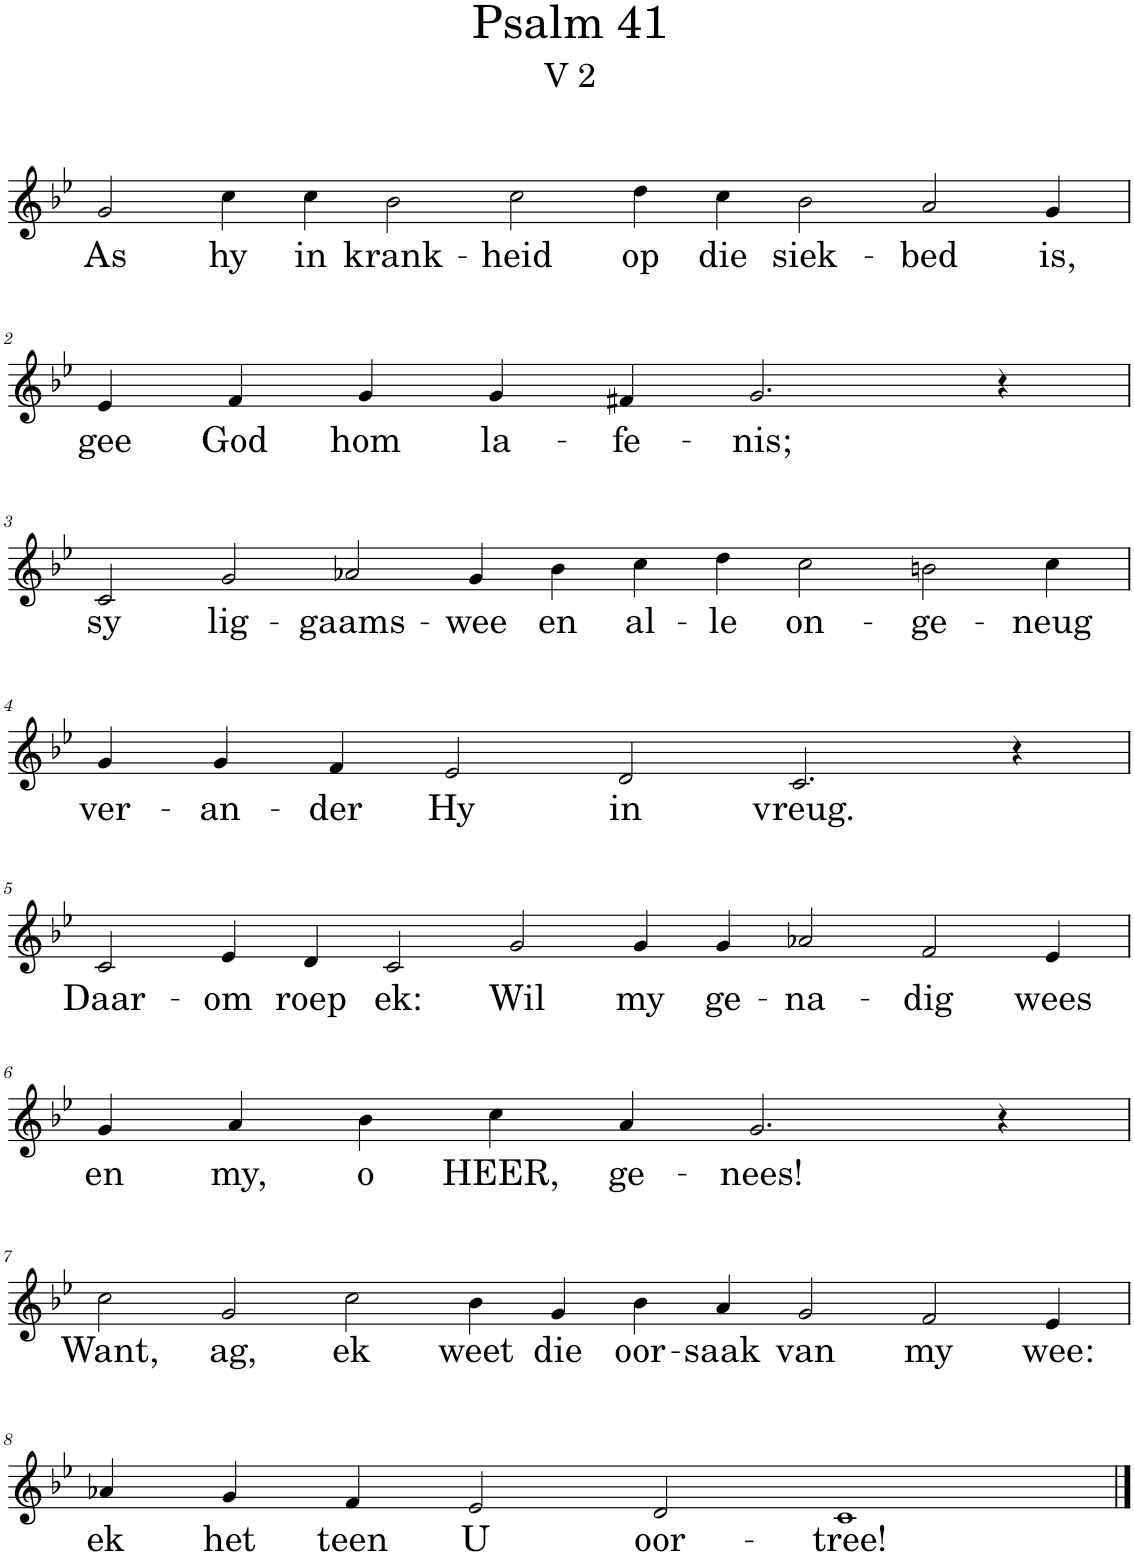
**kern	**text
*part1	*part1
*staff1	*staff1
*I"Pipe Organ	*
*I'Org.	*
*clefG2	*
*k[b-e-]	*
*M15/4	*
=1	=1
!	!LO:LY:b
2g/	As
!	!LO:LY:b
4cc\	hy
!	!LO:LY:b
4cc\	in
!	!LO:LY:b
2b-\	krank-
!	!LO:LY:b
2cc\	-heid
!	!LO:LY:b
4dd\	op
!	!LO:LY:b
4cc\	die
!	!LO:LY:b
2b-\	siek-
!	!LO:LY:b
2a/	-bed
!	!LO:LY:b
4g/	is,
!!LO:LB:g=z
=2	=2
*M9/4	*
!	!LO:LY:b
4e-/	gee
!	!LO:LY:b
4f/	God
!	!LO:LY:b
4g/	hom
!	!LO:LY:b
4g/	la-
!	!LO:LY:b
4f#X/	-fe-
!	!LO:LY:b
2.g/	-nis;
4r	.
!!LO:LB:g=z
=3	=3
*M15/4	*
!	!LO:LY:b
2c/	sy
!	!LO:LY:b
2g/	lig-
!	!LO:LY:b
2a-X/	-gaams-
!	!LO:LY:b
4g/	-wee
!	!LO:LY:b
4b-\	en
!	!LO:LY:b
4cc\	al-
!	!LO:LY:b
4dd\	-le
!	!LO:LY:b
2cc\	on-
!	!LO:LY:b
2bn\	-ge-
!	!LO:LY:b
4cc\	-neug
!!LO:LB:g=z
=4	=4
*M11/4	*
!	!LO:LY:b
4g/	ver-
!	!LO:LY:b
4g/	-an-
!	!LO:LY:b
4f/	-der
!	!LO:LY:b
2e-/	Hy
!	!LO:LY:b
2d/	in
!	!LO:LY:b
2.c/	vreug.
4r	.
!!LO:LB:g=z
=5	=5
*M15/4	*
!	!LO:LY:b
2c/	Daar-
!	!LO:LY:b
4e-/	-om
!	!LO:LY:b
4d/	roep
!	!LO:LY:b
2c/	ek:
!	!LO:LY:b
2g/	Wil
!	!LO:LY:b
4g/	my
!	!LO:LY:b
4g/	ge-
!	!LO:LY:b
2a-X/	-na-
!	!LO:LY:b
2f/	-dig
!	!LO:LY:b
4e-/	wees
!!LO:LB:g=z
=6	=6
*M9/4	*
!	!LO:LY:b
4g/	en
!	!LO:LY:b
4a/	my,
!	!LO:LY:b
4b-\	o
!	!LO:LY:b
4cc\	HEER,
!	!LO:LY:b
4a/	ge-
!	!LO:LY:b
2.g/	-nees!
4r	.
!!LO:LB:g=z
=7	=7
*M15/4	*
!	!LO:LY:b
2cc\	Want,
!	!LO:LY:b
2g/	ag,
!	!LO:LY:b
2cc\	ek
!	!LO:LY:b
4b-\	weet
!	!LO:LY:b
4g/	die
!	!LO:LY:b
4b-\	oor-
!	!LO:LY:b
4a/	-saak
!	!LO:LY:b
2g/	van
!	!LO:LY:b
2f/	my
!	!LO:LY:b
4e-/	wee:
!!LO:LB:g=z
=8	=8
*M11/4	*
!	!LO:LY:b
4a-X/	ek
!	!LO:LY:b
4g/	het
!	!LO:LY:b
4f/	teen
!	!LO:LY:b
2e-/	U
!	!LO:LY:b
2d/	oor-
!	!LO:LY:b
1c	-tree!
==	==
*-	*-
